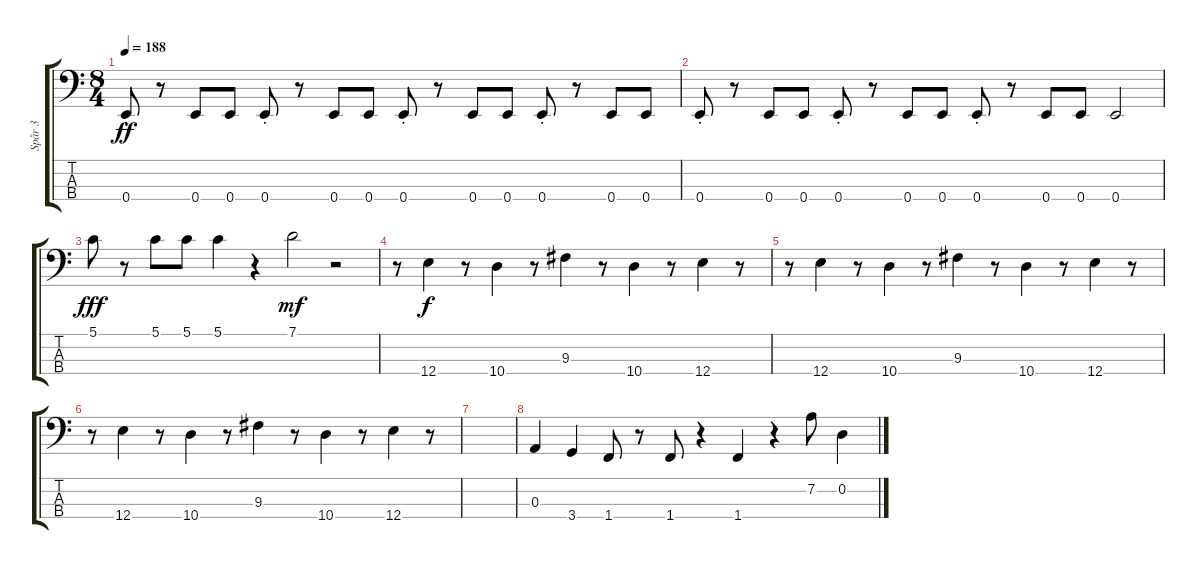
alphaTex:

\track ("Spår 3" "Spår 3") {instrument electricbassfinger}
\staff {score tabs}
\tuning (G2 D2 A1 E1) {hide}
\ts (8 4)
\tempo 188
\clef f4
\ks c
0.4{st}.8{dy ff} r.8 0.4.8 0.4.8 0.4{st}.8 r.8 0.4.8 0.4.8 0.4{st}.8 r.8 0.4.8 0.4.8 0.4{st}.8 r.8 0.4.8 0.4.8 |
0.4{st}.8 r.8 0.4.8 0.4.8 0.4{st}.8 r.8 0.4.8 0.4.8 0.4{st}.8 r.8 0.4.8 0.4.8 0.4.2 |
5.1.8{dy fff} r.8 5.1.8 5.1.8 5.1.4 r.4 7.1.2{dy mf} r.2 |
r.8 12.4.4{dy f} r.8 10.4.4 r.8 9.3.4 r.8 10.4.4 r.8 12.4.4 r.8 |
r.8 12.4.4 r.8 10.4.4 r.8 9.3.4 r.8 10.4.4 r.8 12.4.4 r.8 |
r.8 12.4.4 r.8 10.4.4 r.8 9.3.4 r.8 10.4.4 r.8 12.4.4 r.8 |
|
0.3.4 3.4.4 1.4.8 r.8 1.4.8 r.4 1.4.4 r.4 7.2.8 0.2.4
